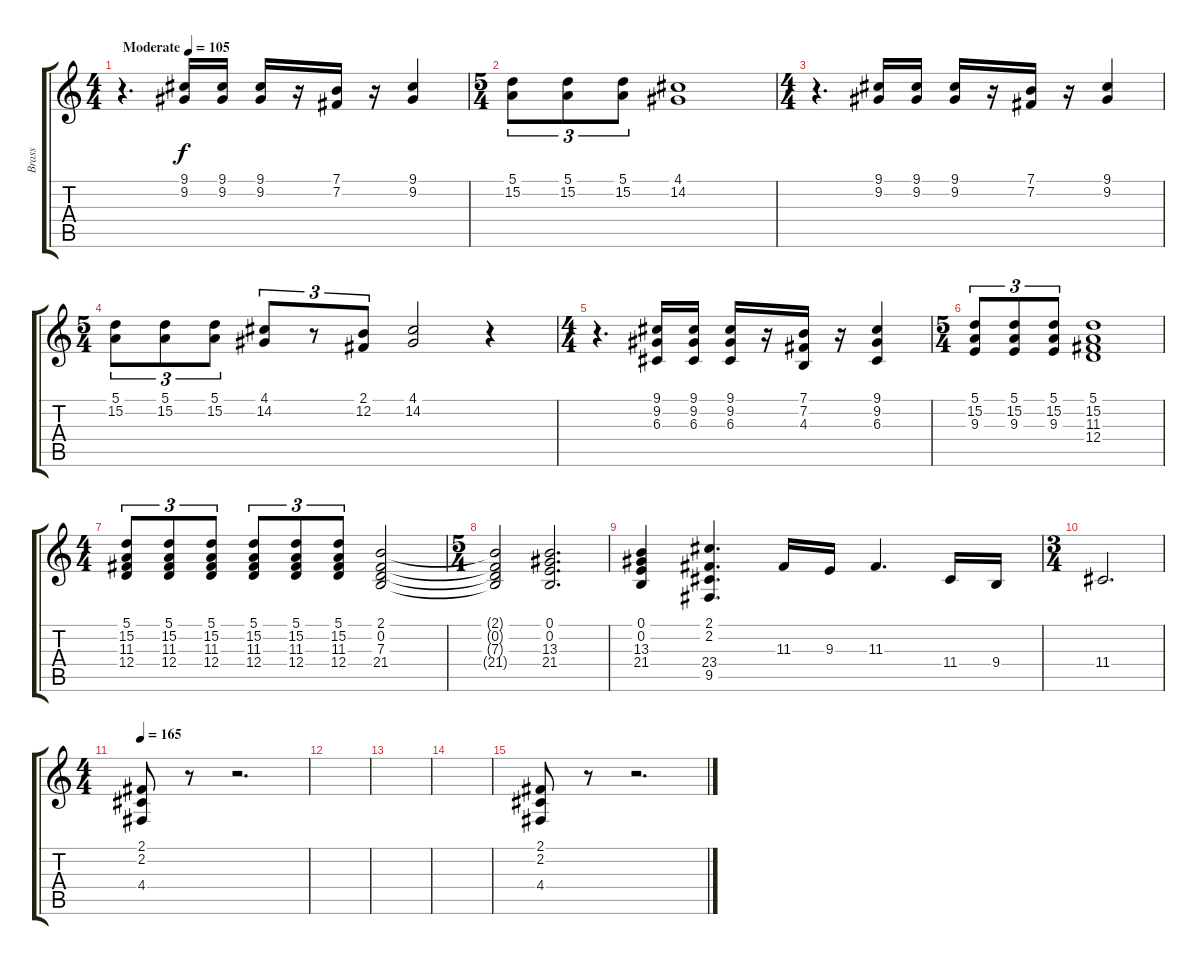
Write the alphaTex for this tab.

\track ("Brass" "Brass") {instrument trombone}
\staff {score tabs}
\tuning (E4 B3 G3 D3 A2 E2) {hide}
\ts (4 4)
\tempo (105 "Moderate")
\clef g2
\ks c
r.4{d dy f instrument trombone} (9.1 9.2).16 (9.1 9.2).16 (9.1 9.2).16 r.16 (7.1 7.2).16 r.16 (9.1 9.2).4 |
\ts (5 4)
(5.1 15.2).8{tu (3 2)} (5.1 15.2).8{tu (3 2)} (5.1 15.2).8{tu (3 2)} (4.1 14.2).1 |
\ts (4 4)
r.4{d} (9.1 9.2).16 (9.1 9.2).16 (9.1 9.2).16 r.16 (7.1 7.2).16 r.16 (9.1 9.2).4 |
\ts (5 4)
(5.1 15.2).8{tu (3 2)} (5.1 15.2).8{tu (3 2)} (5.1 15.2).8{tu (3 2)} (4.1 14.2).8{tu (3 2)} r.8{tu (3 2)} (2.1 12.2).8{tu (3 2)} (4.1 14.2).2 r.4 |
\ts (4 4)
r.4{d} (9.1 9.2 6.3).16 (9.1 9.2 6.3).16 (9.1 9.2 6.3).16 r.16 (7.1 7.2 4.3).16 r.16 (9.1 9.2 6.3).4 |
\ts (5 4)
(5.1 15.2 9.3).8{tu (3 2)} (5.1 15.2 9.3).8{tu (3 2)} (5.1 15.2 9.3).8{tu (3 2)} (5.1 15.2 11.3 12.4).1 |
\ts (4 4)
(5.1 15.2 11.3 12.4).8{tu (3 2)} (5.1 15.2 11.3 12.4).8{tu (3 2)} (5.1 15.2 11.3 12.4).8{tu (3 2)} (5.1 15.2 11.3 12.4).8{tu (3 2)} (5.1 15.2 11.3 12.4).8{tu (3 2)} (5.1 15.2 11.3 12.4).8{tu (3 2)} (2.1 0.2 7.3 21.4).2 |
\ts (5 4)
(2.1{t} 0.2{t} 7.3{t} 21.4{t}).2 (0.1 0.2 13.3 21.4).2{d} |
(0.1 0.2 13.3 21.4).4 (2.1 2.2 23.4 9.5).4{d} 11.3.16 9.3.16 11.3.4{d} 11.4.16 9.4.16 |
\ts (3 4)
11.4.2{d} |
\ts (4 4)
\tempo 165
(2.1 2.2 4.4).8 r.8 r.2{d} |
|
|
|
(2.1 2.2 4.4).8 r.8 r.2{d}
